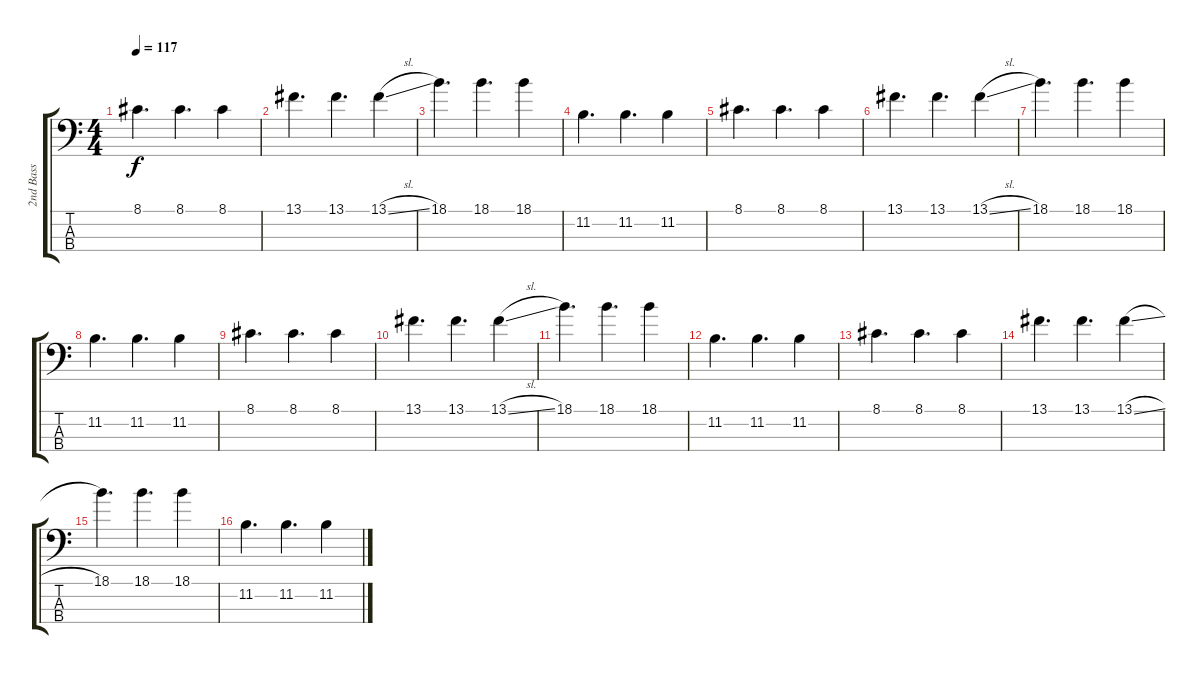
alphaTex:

\track ("2nd Bass " "2nd Bass ") {instrument electricbassfinger}
\staff {score tabs}
\tuning (F2 C2 G1 C1) {hide}
\ts (4 4)
\tempo 117
\clef f4
\ks c
8.1.4{d dy f} 8.1.4{d} 8.1.4 |
13.1.4{d} 13.1.4{d} 13.1{sl}.4 |
18.1.4{d} 18.1.4{d} 18.1.4 |
11.2.4{d} 11.2.4{d} 11.2.4 |
8.1.4{d} 8.1.4{d} 8.1.4 |
13.1.4{d} 13.1.4{d} 13.1{sl}.4 |
18.1.4{d} 18.1.4{d} 18.1.4 |
11.2.4{d} 11.2.4{d} 11.2.4 |
8.1.4{d} 8.1.4{d} 8.1.4 |
13.1.4{d} 13.1.4{d} 13.1{sl}.4 |
18.1.4{d} 18.1.4{d} 18.1.4 |
11.2.4{d} 11.2.4{d} 11.2.4 |
8.1.4{d} 8.1.4{d} 8.1.4 |
13.1.4{d} 13.1.4{d} 13.1{sl}.4 |
18.1.4{d} 18.1.4{d} 18.1.4 |
11.2.4{d} 11.2.4{d} 11.2.4
